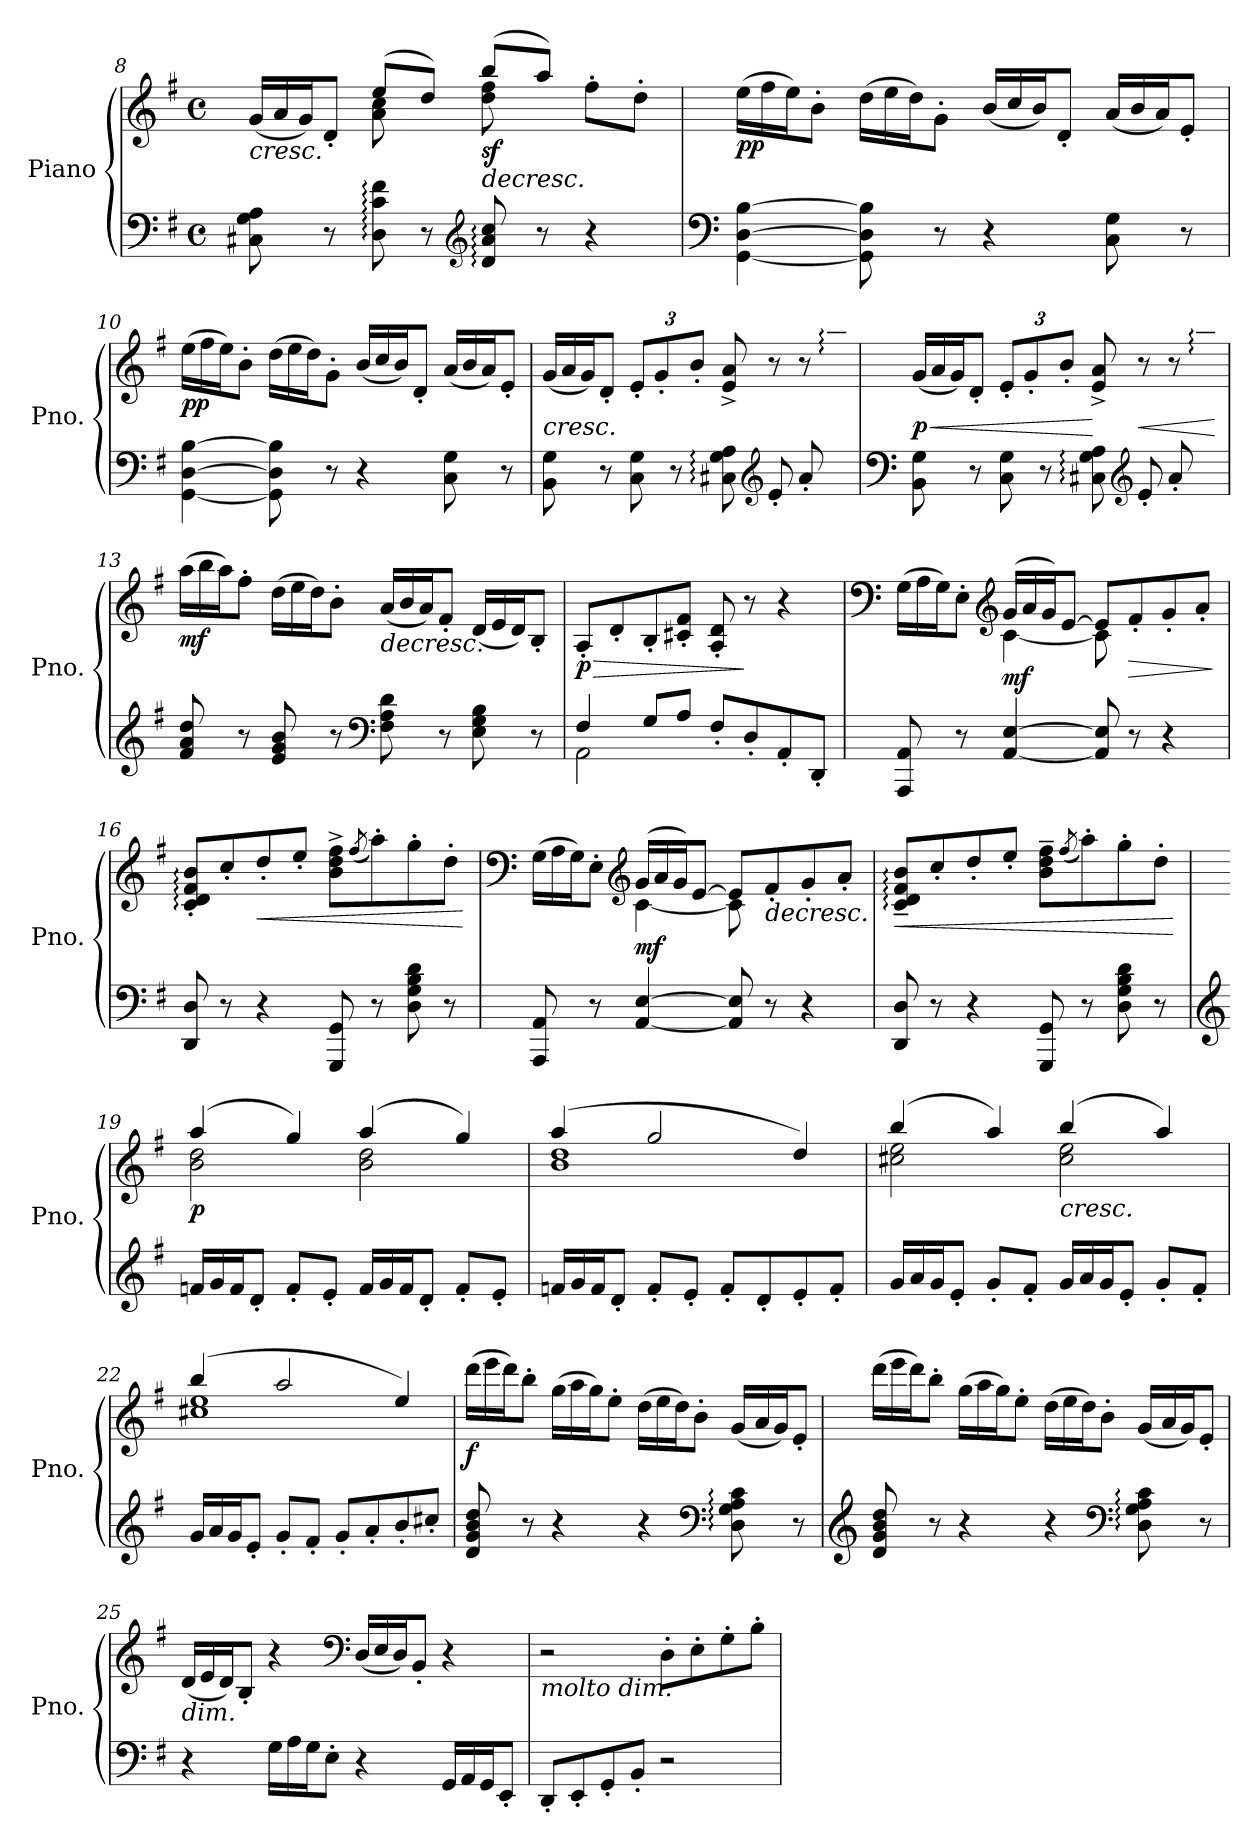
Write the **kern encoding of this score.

**kern	**kern	**dynam
*part1	*part1	*part1
*staff2	*staff1	*staff1/2
*I"Piano	*	*
*I'Pno.	*	*
*clefF4	*clefG2	*
*k[f#]	*k[f#]	*
*M4/4	*M4/4	*
*met(c)	*met(c)	*
*	*Xtuplet	*
=8	=8	=8
!	!	!LO:HP:b
*	*^	*
8C#X\ 8G\ 8A\	(<24g/LL	4rgyy	<
.	24a/	.	.
.	24g/J)	.	.
8r	8d'/J	.	.
8D\: 8c\: 8f#\:	(>8ee/L	8a\ 8cc\	.
8r	8dd/J)	8ryy	.
*clefG2	*	*	*
!	!	!	!LO:HP:b
!	!	!	!LO:DY:n=1:b
8d/: 8a/: 8cc/:	(>8bb/L	8dd\: 8ff#\:	> sf
8r	8aa/J)	8ryy	.
4r	8ff#'\L	4ryy	.
.	8dd'\J	.	.
*	*v	*v	*
.	.	[
!!LO:LB:g=z
=9	=9	=9
*clefF4	*	*
!	!	!LO:DY:b
[4GG\ [4D\ [4B\	(>24ee\LL	pp
.	24ff#\	.
.	24ee\J)	.
.	8b'\J	.
8GG\] 8D\] 8B\]	(>24dd\LL	.
.	24ee\	.
.	24dd\J)	.
8r	8g'\J	.
4r	(<24b/LL	.
.	24cc/	.
.	24b/J)	.
.	8d'/J	.
8C\ 8G\	(<24a/LL	.
.	24b/	.
.	24a/J)	.
8r	8e'/J	.
=10	=10	=10
!	!	!LO:DY:b
[4GG\ [4D\ [4B\	(>24ee\LL	pp
.	24ff#\	.
.	24ee\J)	.
.	8b'\J	.
8GG\] 8D\] 8B\]	(>24dd\LL	.
.	24ee\	.
.	24dd\J)	.
8r	8g'\J	.
4r	(<24b/LL	.
.	24cc/	.
.	24b/J)	.
.	8d'/J	.
8C\ 8G\	(<24a/LL	.
.	24b/	.
.	24a/J)	.
8r	8e'/J	.
=11	=11	=11
!	!	!LO:HP:b
*	*^	*
8BB\ 8G\	(<24g/LL	2..ryy	<
.	24a/	.	.
.	24g/J)	.	.
8r	8d'/J	.	.
*	*tuplet	*	*
*	*Xbrackettup	*	*
8C\ 8G\	12e'/L	.	.
.	12g'/	.	.
8r	.	.	.
.	12b'/J	.	.
8C#X\: 8G\: 8A\:	8e/^ 8a/^	.	]
*clefG2	*	*	*
8e'/L	8r	.	.
8a'/	8r	.	.
8ryy	8ryy	8ee\:^ 8aa\:^J	.
!!LO:PB:g=z	!!
=12	=12	=12	=12
*clefF4	*	*	*
*	*Xtuplet	*	*
!	!	!	!LO:HP:b
!	!	!	!LO:DY:n=1:b
8BB\ 8G\	(<24g/LL	2..ryy	< p
.	24a/	.	.
.	24g/J)	.	.
8r	8d'/J	.	.
*	*tuplet	*	*
8C\ 8G\	12e'/L	.	.
.	12g'/	.	.
8r	.	.	.
.	12b'/J	.	.
8C#X\: 8G\: 8A\:	8e/^ 8a/^	.	[
*clefG2	*	*	*
!	!	!	!LO:HP:b
8e'/L	8r	.	<
8a'/	8r	.	.
8ryy	8ryy	8ee\: 8aa\:J	.
*	*v	*v	*
.	.	[
=13	=13	=13
*	*Xtuplet	*
!	!	!LO:DY:b
8f#/ 8a/ 8dd/	(>24aa\LL	mf
.	24bb\	.
.	24aa\J)	.
8r	8ff#'\J	.
8e/ 8g/ 8b/	(>24dd\LL	.
.	24ee\	.
.	24dd\J)	.
8r	8b'\J	.
*clefF4	*	*
!	!	!LO:HP:b
8F#\ 8A\ 8d\	(<24a/LL	>
.	24b/	.
.	24a/J)	.
8r	8f#'/J	.
8E\ 8G\ 8B\	(<24d/LL	.
.	24e/	.
.	24d/J)	.
8r	8B'/J	.
.	.	[
=14	=14	=14
*^	*	*
!	!	!	!LO:HP:b
!	!	!	!LO:DY:n=1:b
4F#/	2AA\	8A'/L	> p
.	.	8d'/	.
8G/L	.	8B'/	.
8A/J	.	8c#X/' 8f#/'J	.
8F#'/L	2ryy	8A/' 8d/'	.
8D'/	.	8r	]
8AA'/	.	4r	.
8DD'/J	.	.	.
*v	*v	*	*
!!LO:LB:g=z
=15	=15	=15
*	*clefF4	*
*	*^	*
8AAA/ 8AA/	(>24G\LL	4rGGGGyy	.
.	24A\	.	.
.	24G\J)	.	.
8r	8E'\J	.	.
*	*clefG2	*	*
!	!	!	!LO:DY:b
[4AA/ [4E/	(>24g/LL	[4c\	mf
.	24a/	.	.
.	24g/J)	.	.
.	[8e/J	.	.
8AA/] 8E/]	8e/L]	8c\]	.
!	!	!	!LO:HP:b
8r	8f#'/	8reyy	>
4r	8g'/	4reyy	.
.	8a'/J	.	.
*	*v	*v	*
.	.	]
=16	=16	=16
8DD/ 8D/	8c/:' 8d/:' 8f#/:' 8b/:'L	.
8r	8cc'/	.
!	!	!LO:HP:b
4r	8dd'/	<
.	8ee'/J	.
8GGG/ 8GG/	8b\^ 8dd\^ 8ff#\^L	.
.	(<8qff#/	.
8r	8aa'\)	]
8D\ 8G\ 8B\ 8d\	8gg'\	.
8r	8dd'\J	.
.	.	[
=17	=17	=17
*	*clefF4	*
*	*^	*
8AAA/ 8AA/	(>24G\LL	4rBBBByy	.
.	24A\	.	.
.	24G\J)	.	.
8r	8E'\J	.	.
*	*clefG2	*	*
!	!	!	!LO:DY:b
[4AA/ [4E/	(>24g/LL	[4c\	mf
.	24a/	.	.
.	24g/J)	.	.
.	[8e/J	.	.
8AA/] 8E/]	8e/L]	8c\]	.
!	!	!	!LO:HP:b
8r	8f#'/	8reyy	>
4r	8g'/	4reyy	.
.	8a'/J	.	.
*	*v	*v	*
!!LO:LB:g=z
=18	=18	=18
!	!	!LO:HP:b
8DD/ 8D/	8c/:~ 8d/:~ 8f#/:~ 8b/:~L	<
8r	8cc'/	.
4r	8dd'/	.
.	8ee'/J	.
8GGG/ 8GG/	8b\~ 8dd\~ 8ff#\~L	.
.	(<8qff#/	.
8r	8aa'\)	]
8D\ 8G\ 8B\ 8d\	8gg'\	.
8r	8dd'\J	.
.	.	[
=19	=19	=19
*clefG2	*	*
*Xtuplet	*	*
*	*^	*
!	!	!	!LO:DY:b
24fn/LL	(>4aa/	2b\ 2dd\	p
24g/	.	.	.
24f/J	.	.	.
8d'/J	.	.	.
8f'/L	4gg/)	.	.
8e'/J	.	.	.
24f/LL	(>4aa/	2b\ 2dd\	.
24g/	.	.	.
24f/J	.	.	.
8d'/J	.	.	.
8f'/L	4gg/)	.	.
8e'/J	.	.	.
=20	=20	=20	=20
24fn/LL	(>4aa/	1b 1dd	.
24g/	.	.	.
24f/J	.	.	.
8d'/J	.	.	.
8f'/L	2gg/	.	.
8e'/J	.	.	.
8f'/L	.	.	.
8d'/	.	.	.
8e'/	4dd/)	.	.
8f'/J	.	.	.
!!LO:LB:g=z	!!
=21	=21	=21	=21
24g/LL	(>4bb/	2cc#X\ 2ee\	.
24a/	.	.	.
24g/J	.	.	.
8e'/J	.	.	.
8g'/L	4aa/)	.	.
8f#'/J	.	.	.
!	!LO:TX:b:i:t=cresc.	!	!
24g/LL	(>4bb/	2cc#\ 2ee\	.
24a/	.	.	.
24g/J	.	.	.
8e'/J	.	.	.
8g'/L	4aa/)	.	.
8f#'/J	.	.	.
=22	=22	=22	=22
24g/LL	(>4bb/	1cc#X 1ee	.
24a/	.	.	.
24g/J	.	.	.
8e'/J	.	.	.
8g'/L	2aa/	.	.
8f#'/J	.	.	.
8g'/L	.	.	.
8a'/	.	.	.
8b'/	4ee/)	.	.
8cc#X'/J	.	.	.
*	*v	*v	*
=23	=23	=23
!	!	!LO:DY:b
8d/ 8g/ 8b/ 8dd/	(>24ddd\LL	f
.	24eee\	.
.	24ddd\J)	.
8r	8bb'\J	.
4r	(>24gg\LL	.
.	24aa\	.
.	24gg\J)	.
.	8ee'\J	.
4r	(>24dd\LL	.
.	24ee\	.
.	24dd\J)	.
.	8b'\J	.
*clefF4	*	*
8D\: 8G\: 8A\: 8c\:	(<24g/LL	.
.	24a/	.
.	24g/J)	.
8r	8e'/J	.
!!LO:LB:g=z
=24	=24	=24
*clefG2	*	*
8d/ 8g/ 8b/ 8dd/	(>24ddd\LL	.
.	24eee\	.
.	24ddd\J)	.
8r	8bb'\J	.
4r	(>24gg\LL	.
.	24aa\	.
.	24gg\J)	.
.	8ee'\J	.
4r	(>24dd\LL	.
.	24ee\	.
.	24dd\J)	.
.	8b'\J	.
*clefF4	*	*
8D\: 8G\: 8A\: 8c\:	(<24g/LL	.
.	24a/	.
.	24g/J)	.
8r	8e'/J	.
=25	=25	=25
!	!LO:TX:b:i:t=dim.	!
4r	(<24d/LL	.
.	24e/	.
.	24d/J)	.
.	8B'/J	.
24G\LL	4r	.
24A\	.	.
24G\J	.	.
8E'\J	.	.
*	*clefF4	*
4r	(<24D/LL	.
.	24E/	.
.	24D/J)	.
.	8BB'/J	.
24GG/LL	4r	.
24AA/	.	.
24GG/J	.	.
8EE'/J	.	.
=26	=26	=26
!	!LO:TX:b:i:t=molto dim.	!
8DD'/L	2r	.
8EE'/	.	.
8GG'/	.	.
8BB'/J	.	.
2r	8D'\L	.
.	8E'\	.
.	8G'\	.
.	8B'\J	.
=	=	=
*-	*-	*-
